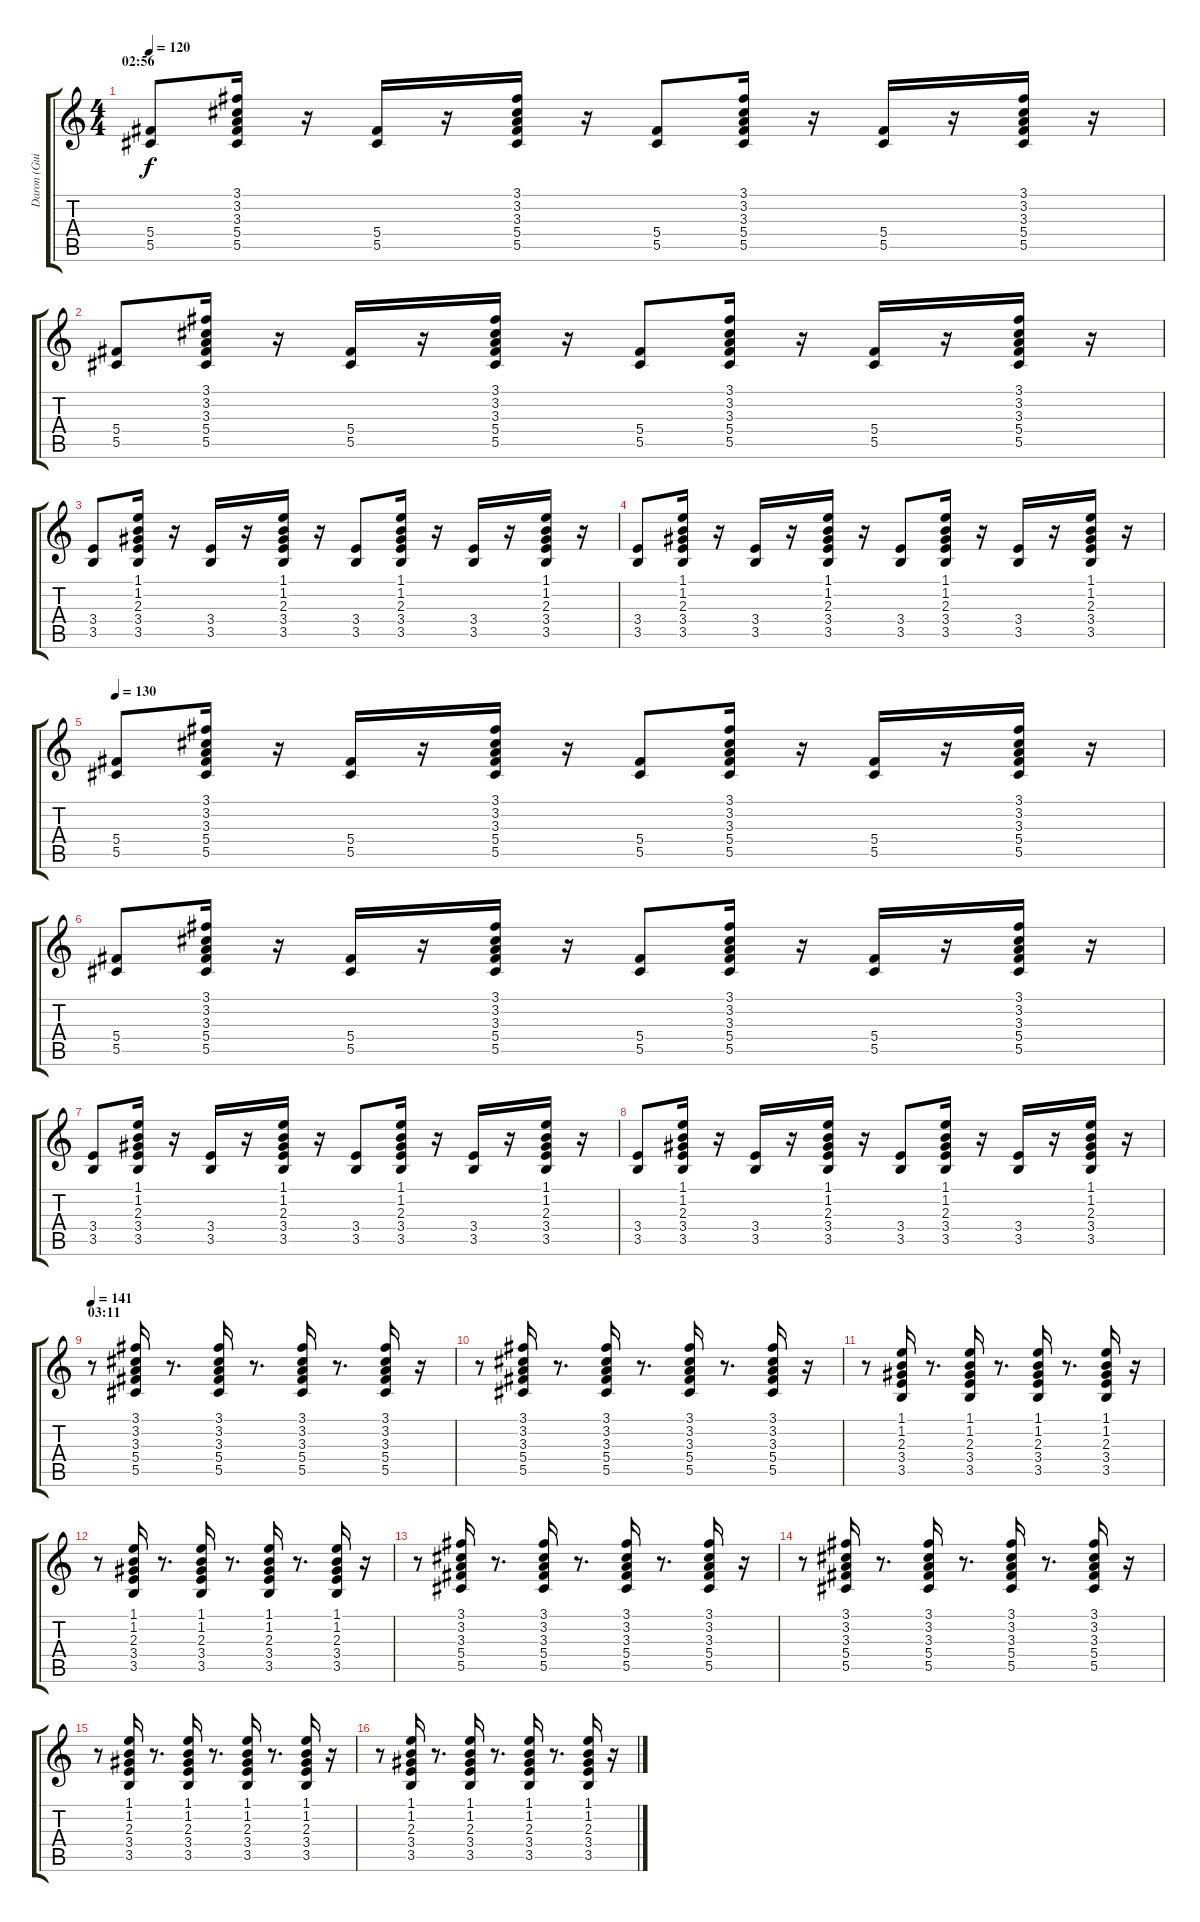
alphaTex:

\track ("Daron (Guitar 1)" "Daron (Gui") {instrument electricguitarmuted}
\staff {score tabs}
\tuning (Eb4 Bb3 Gb3 Db3 Ab2 Db2) {hide}
\ts (4 4)
\section ("" "02:56")
\tempo 120
\clef g2
\ks c
(5.4 5.5).8{dy f} (3.1 3.2 3.3 5.4 5.5).16 r.16 (5.4 5.5).16 r.16 (3.1 3.2 3.3 5.4 5.5).16 r.16 (5.4 5.5).8 (3.1 3.2 3.3 5.4 5.5).16 r.16 (5.4 5.5).16 r.16 (3.1 3.2 3.3 5.4 5.5).16 r.16 |
(5.4 5.5).8 (3.1 3.2 3.3 5.4 5.5).16 r.16 (5.4 5.5).16 r.16 (3.1 3.2 3.3 5.4 5.5).16 r.16 (5.4 5.5).8 (3.1 3.2 3.3 5.4 5.5).16 r.16 (5.4 5.5).16 r.16 (3.1 3.2 3.3 5.4 5.5).16 r.16 |
(3.4 3.5).8 (1.1 1.2 2.3 3.4 3.5).16 r.16 (3.4 3.5).16 r.16 (1.1 1.2 2.3 3.4 3.5).16 r.16 (3.4 3.5).8 (1.1 1.2 2.3 3.4 3.5).16 r.16 (3.4 3.5).16 r.16 (1.1 1.2 2.3 3.4 3.5).16 r.16 |
(3.4 3.5).8 (1.1 1.2 2.3 3.4 3.5).16 r.16 (3.4 3.5).16 r.16 (1.1 1.2 2.3 3.4 3.5).16 r.16 (3.4 3.5).8 (1.1 1.2 2.3 3.4 3.5).16 r.16 (3.4 3.5).16 r.16 (1.1 1.2 2.3 3.4 3.5).16 r.16 |
\tempo 130
(5.4 5.5).8 (3.1 3.2 3.3 5.4 5.5).16 r.16 (5.4 5.5).16 r.16 (3.1 3.2 3.3 5.4 5.5).16 r.16 (5.4 5.5).8 (3.1 3.2 3.3 5.4 5.5).16 r.16 (5.4 5.5).16 r.16 (3.1 3.2 3.3 5.4 5.5).16 r.16 |
(5.4 5.5).8 (3.1 3.2 3.3 5.4 5.5).16 r.16 (5.4 5.5).16 r.16 (3.1 3.2 3.3 5.4 5.5).16 r.16 (5.4 5.5).8 (3.1 3.2 3.3 5.4 5.5).16 r.16 (5.4 5.5).16 r.16 (3.1 3.2 3.3 5.4 5.5).16 r.16 |
(3.4 3.5).8 (1.1 1.2 2.3 3.4 3.5).16 r.16 (3.4 3.5).16 r.16 (1.1 1.2 2.3 3.4 3.5).16 r.16 (3.4 3.5).8 (1.1 1.2 2.3 3.4 3.5).16 r.16 (3.4 3.5).16 r.16 (1.1 1.2 2.3 3.4 3.5).16 r.16 |
(3.4 3.5).8 (1.1 1.2 2.3 3.4 3.5).16 r.16 (3.4 3.5).16 r.16 (1.1 1.2 2.3 3.4 3.5).16 r.16 (3.4 3.5).8 (1.1 1.2 2.3 3.4 3.5).16 r.16 (3.4 3.5).16 r.16 (1.1 1.2 2.3 3.4 3.5).16 r.16 |
\section ("" "03:11")
\tempo 141
r.8 (3.1 3.2 3.3 5.4 5.5).16 r.8{d} (3.1 3.2 3.3 5.4 5.5).16 r.8{d} (3.1 3.2 3.3 5.4 5.5).16 r.8{d} (3.1 3.2 3.3 5.4 5.5).16 r.16 |
r.8 (3.1 3.2 3.3 5.4 5.5).16 r.8{d} (3.1 3.2 3.3 5.4 5.5).16 r.8{d} (3.1 3.2 3.3 5.4 5.5).16 r.8{d} (3.1 3.2 3.3 5.4 5.5).16 r.16 |
r.8 (1.1 1.2 2.3 3.4 3.5).16 r.8{d} (1.1 1.2 2.3 3.4 3.5).16 r.8{d} (1.1 1.2 2.3 3.4 3.5).16 r.8{d} (1.1 1.2 2.3 3.4 3.5).16 r.16 |
r.8 (1.1 1.2 2.3 3.4 3.5).16 r.8{d} (1.1 1.2 2.3 3.4 3.5).16 r.8{d} (1.1 1.2 2.3 3.4 3.5).16 r.8{d} (1.1 1.2 2.3 3.4 3.5).16 r.16 |
r.8 (3.1 3.2 3.3 5.4 5.5).16 r.8{d} (3.1 3.2 3.3 5.4 5.5).16 r.8{d} (3.1 3.2 3.3 5.4 5.5).16 r.8{d} (3.1 3.2 3.3 5.4 5.5).16 r.16 |
r.8 (3.1 3.2 3.3 5.4 5.5).16 r.8{d} (3.1 3.2 3.3 5.4 5.5).16 r.8{d} (3.1 3.2 3.3 5.4 5.5).16 r.8{d} (3.1 3.2 3.3 5.4 5.5).16 r.16 |
r.8 (1.1 1.2 2.3 3.4 3.5).16 r.8{d} (1.1 1.2 2.3 3.4 3.5).16 r.8{d} (1.1 1.2 2.3 3.4 3.5).16 r.8{d} (1.1 1.2 2.3 3.4 3.5).16 r.16 |
r.8 (1.1 1.2 2.3 3.4 3.5).16 r.8{d} (1.1 1.2 2.3 3.4 3.5).16 r.8{d} (1.1 1.2 2.3 3.4 3.5).16 r.8{d} (1.1 1.2 2.3 3.4 3.5).16 r.16
